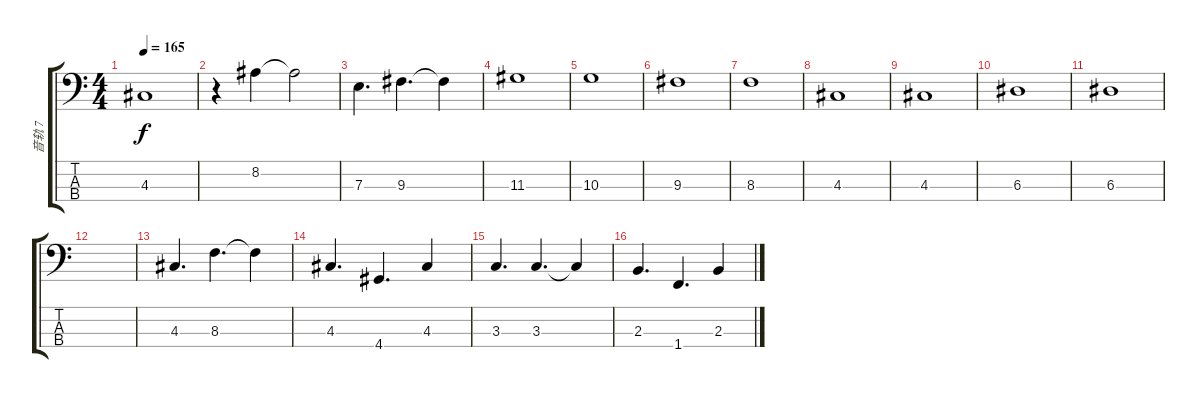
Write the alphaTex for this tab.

\track ("音轨 7" "音轨 7") {instrument electricbassfinger}
\staff {score tabs}
\tuning (G2 D2 A1 E1) {hide}
\ts (4 4)
\tempo 165
\clef f4
\ks c
4.3.1{dy f} |
r.4 8.2.4 8.2{t}.2 |
7.3.4{d} 9.3.4{d} 9.3{t}.4 |
11.3.1 |
10.3.1 |
9.3.1 |
8.3.1 |
4.3.1 |
4.3.1 |
6.3.1 |
6.3.1 |
|
4.3.4{d} 8.3.4{d} 8.3{t}.4 |
4.3.4{d} 4.4.4{d} 4.3.4 |
3.3.4{d} 3.3.4{d} 3.3{t}.4 |
2.3.4{d} 1.4.4{d} 2.3.4
